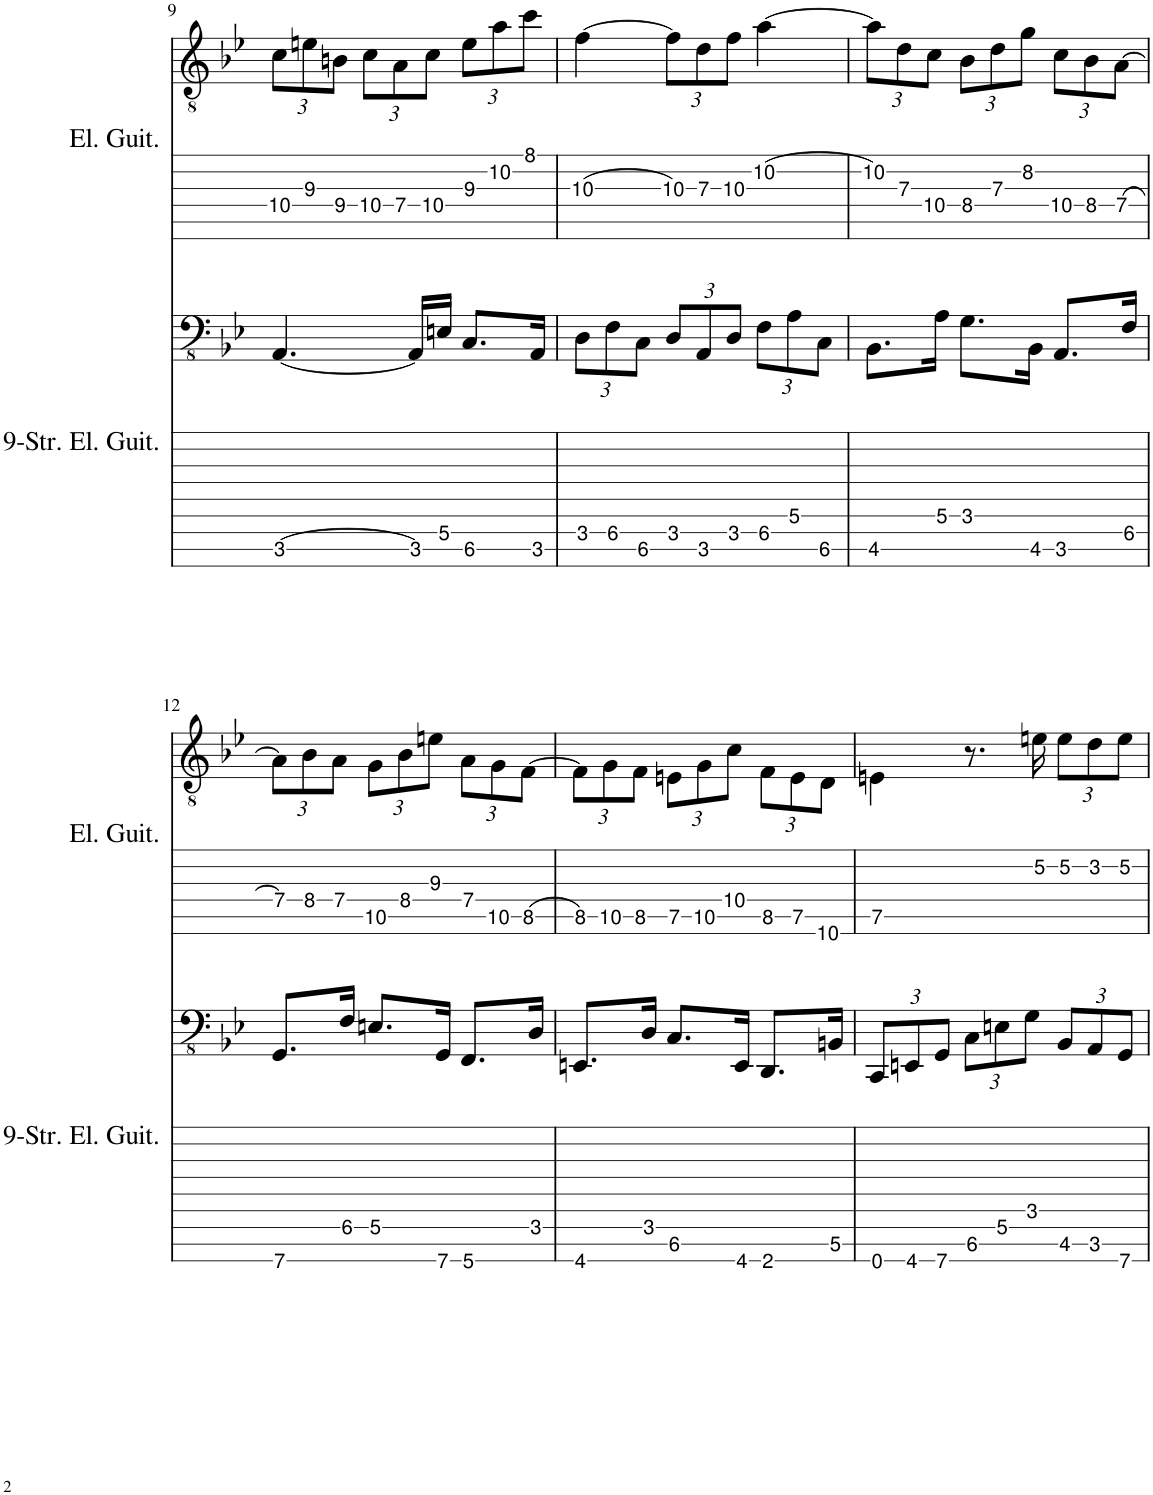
**kern	**kern	**kern	**kern
*part2	*part2	*part1	*part1
*staff4	*staff3	*staff2	*staff1
*I"9-String Electric Guitar	*	*I"Electric Guitar	*
*I'9-Str. El. Guit.	*	*I'El. Guit.	*
!!LO:PB:g=z
*	*clefFv4	*	*clefGv2
*k[b-e-]	*k[b-e-]	*k[b-e-]	*k[b-e-]
*M3/4	*M3/4	*M3/4	*M3/4
*	*	*Xbrackettup	*Xbrackettup
=9	=9	=9	=9
[4.AAA	[4.AAA/	12cL	12c\L
.	.	12e	12en\
.	.	12BJ	12Bn\J
.	.	12cL	12c\L
.	.	12A	12A\
16AAALL]	16AAA/LL]	.	.
.	.	12cJ	12c\J
16EEJJ	16EEn/JJ	.	.
8.CCL	8.CC/L	12eL	12e\L
.	.	12a	12a\
.	.	12ccJ	12cc\J
16AAAJk	16AAA/Jk	.	.
=10	=10	=10	=10
*Xbrackettup	*Xbrackettup	*	*
12DDL	12DD\L	[4f	[4f\
12FF	12FF\	.	.
12CCJ	12CC\J	.	.
12DDL	12DD/L	12fL]	12f\L]
12AAA	12AAA/	12d	12d\
12DDJ	12DD/J	12fJ	12f\J
12FFL	12FF\L	[4a	[4a\
12AA	12AA\	.	.
12CCJ	12CC\J	.	.
=11	=11	=11	=11
8.BBB-L	8.BBB-\L	12aL]	12a\L]
.	.	12d	12d\
.	.	12cJ	12c\J
16AAJk	16AA\Jk	.	.
8.GGL	8.GG\L	12B-L	12B-\L
.	.	12d	12d\
.	.	12gJ	12g\J
16BBB-Jk	16BBB-\Jk	.	.
8.AAAL	8.AAA/L	12cL	12c\L
.	.	12B-	12B-\
.	.	[12AJ	[12A\J
16FFJk	16FF/Jk	.	.
!!LO:LB:g=z
=12	=12	=12	=12
8.GGGL	8.GGG/L	12AL]	12A\L]
.	.	12B-	12B-\
.	.	12AJ	12A\J
16FFJk	16FF/Jk	.	.
8.EEL	8.EEn/L	12GL	12G\L
.	.	12B-	12B-\
.	.	12eJ	12en\J
16GGGJk	16GGG/Jk	.	.
8.FFFL	8.FFF/L	12AL	12A\L
.	.	12G	12G\
.	.	[12FJ	[12F\J
16DDJk	16DD/Jk	.	.
=13	=13	=13	=13
8.EEEL	8.EEEn/L	12FL]	12F\L]
.	.	12G	12G\
.	.	12FJ	12F\J
16DDJk	16DD/Jk	.	.
8.CCL	8.CC/L	12EL	12En\L
.	.	12G	12G\
.	.	12cJ	12c\J
16EEEJk	16EEE/Jk	.	.
8.DDDL	8.DDD/L	12FL	12F\L
.	.	12E	12E\
.	.	12DJ	12D\J
16BBBJk	16BBBn/Jk	.	.
=14	=14	=14	=14
12CCCL	12CCC/L	4E	4En\
12EEE	12EEEn/	.	.
12GGGJ	12GGG/J	.	.
12CCL	12CC\L	8.r	8.r
12EE	12EEn\	.	.
12GGJ	12GG\J	.	.
.	.	16e	16en\
12BBB-L	12BBB-/L	12eL	12e\L
12AAA	12AAA/	12d	12d\
12GGGJ	12GGG/J	12eJ	12e\J
=	=	=	=
*-	*-	*-	*-
